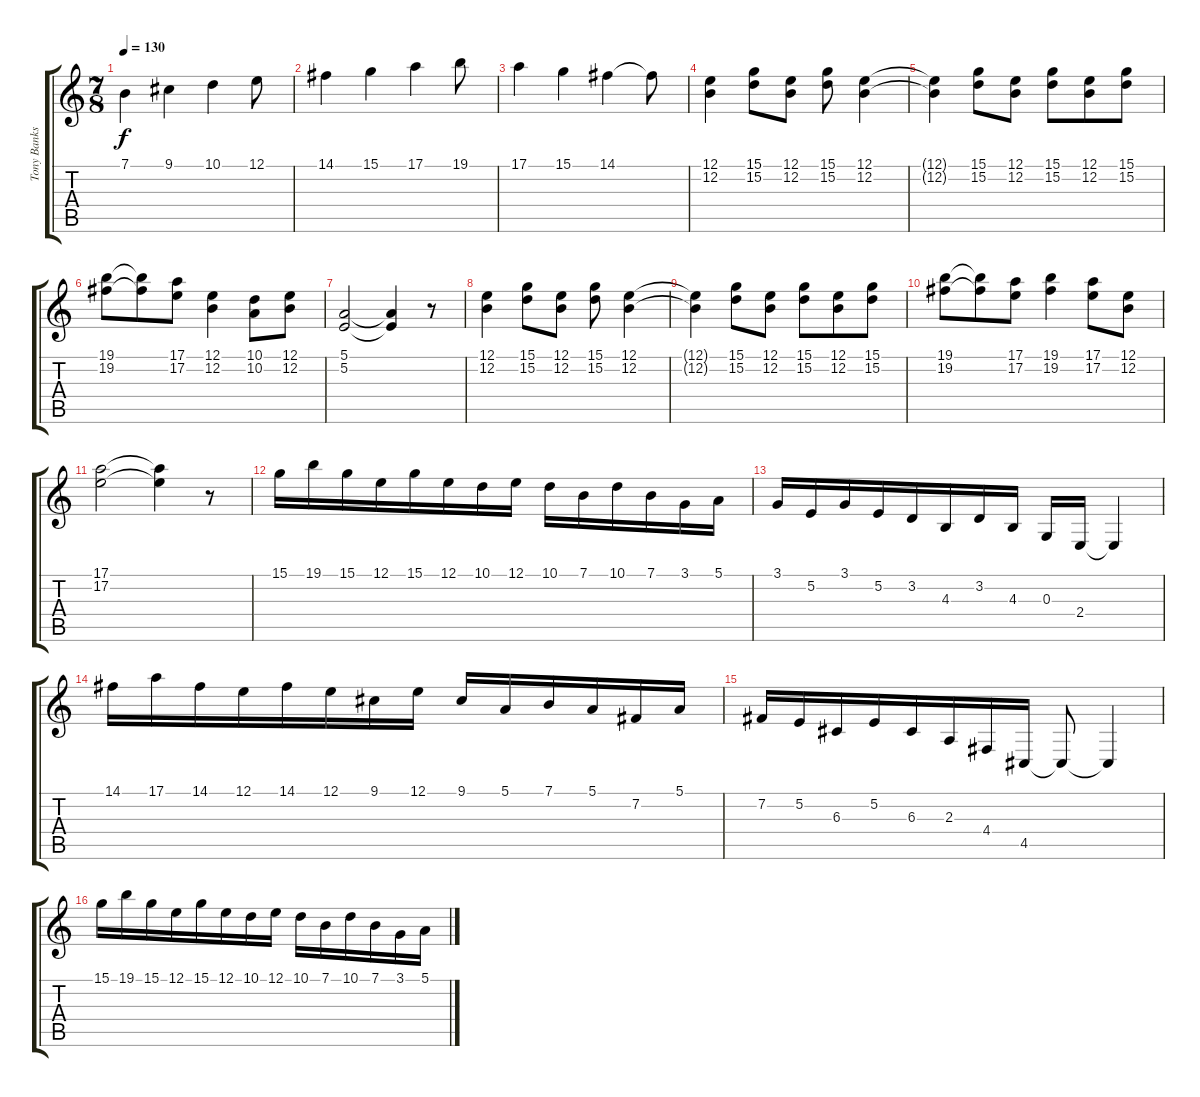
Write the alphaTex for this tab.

\track ("Tony Banks (keyboard solo)" "Tony Banks") {instrument frenchhorn}
\staff {score tabs}
\tuning (E4 B3 G3 D3 A2 E2) {hide}
\ts (7 8)
\tempo 130
\clef g2
\ks c
7.1.4{dy f} 9.1.4 10.1.4 12.1.8 |
14.1.4 15.1.4 17.1.4 19.1.8 |
17.1.4 15.1.4 14.1.4 14.1{t}.8 |
(12.1 12.2).4 (15.1 15.2).8 (12.1 12.2).8 (15.1 15.2).8 (12.1 12.2).4 |
(12.1{t} 12.2{t}).4 (15.1 15.2).8 (12.1 12.2).8 (15.1 15.2).8 (12.1 12.2).8 (15.1 15.2).8 |
(19.1 19.2).8 (19.1{t} 19.2{t}).8 (17.1 17.2).8 (12.1 12.2).4 (10.1 10.2).8 (12.1 12.2).8 |
(5.1 5.2).2 (5.1{t} 5.2{t}).4 r.8 |
(12.1 12.2).4 (15.1 15.2).8 (12.1 12.2).8 (15.1 15.2).8 (12.1 12.2).4 |
(12.1{t} 12.2{t}).4 (15.1 15.2).8 (12.1 12.2).8 (15.1 15.2).8 (12.1 12.2).8 (15.1 15.2).8 |
(19.1 19.2).8 (19.1{t} 19.2{t}).8 (17.1 17.2).8 (19.1 19.2).4 (17.1 17.2).8 (12.1 12.2).8 |
(17.1 17.2).2 (17.1{t} 17.2{t}).4 r.8 |
15.1.16 19.1.16 15.1.16 12.1.16 15.1.16 12.1.16 10.1.16 12.1.16 10.1.16 7.1.16 10.1.16 7.1.16 3.1.16 5.1.16 |
3.1.16 5.2.16 3.1.16 5.2.16 3.2.16 4.3.16 3.2.16 4.3.16 0.3.16 2.4.16 2.4{t}.4 |
14.1.16 17.1.16 14.1.16 12.1.16 14.1.16 12.1.16 9.1.16 12.1.16 9.1.16 5.1.16 7.1.16 5.1.16 7.2.16 5.1.16 |
7.2.16 5.2.16 6.3.16 5.2.16 6.3.16 2.3.16 4.4.16 4.5.16 4.5{t}.8 4.5{t}.4 |
15.1.16 19.1.16 15.1.16 12.1.16 15.1.16 12.1.16 10.1.16 12.1.16 10.1.16 7.1.16 10.1.16 7.1.16 3.1.16 5.1.16
